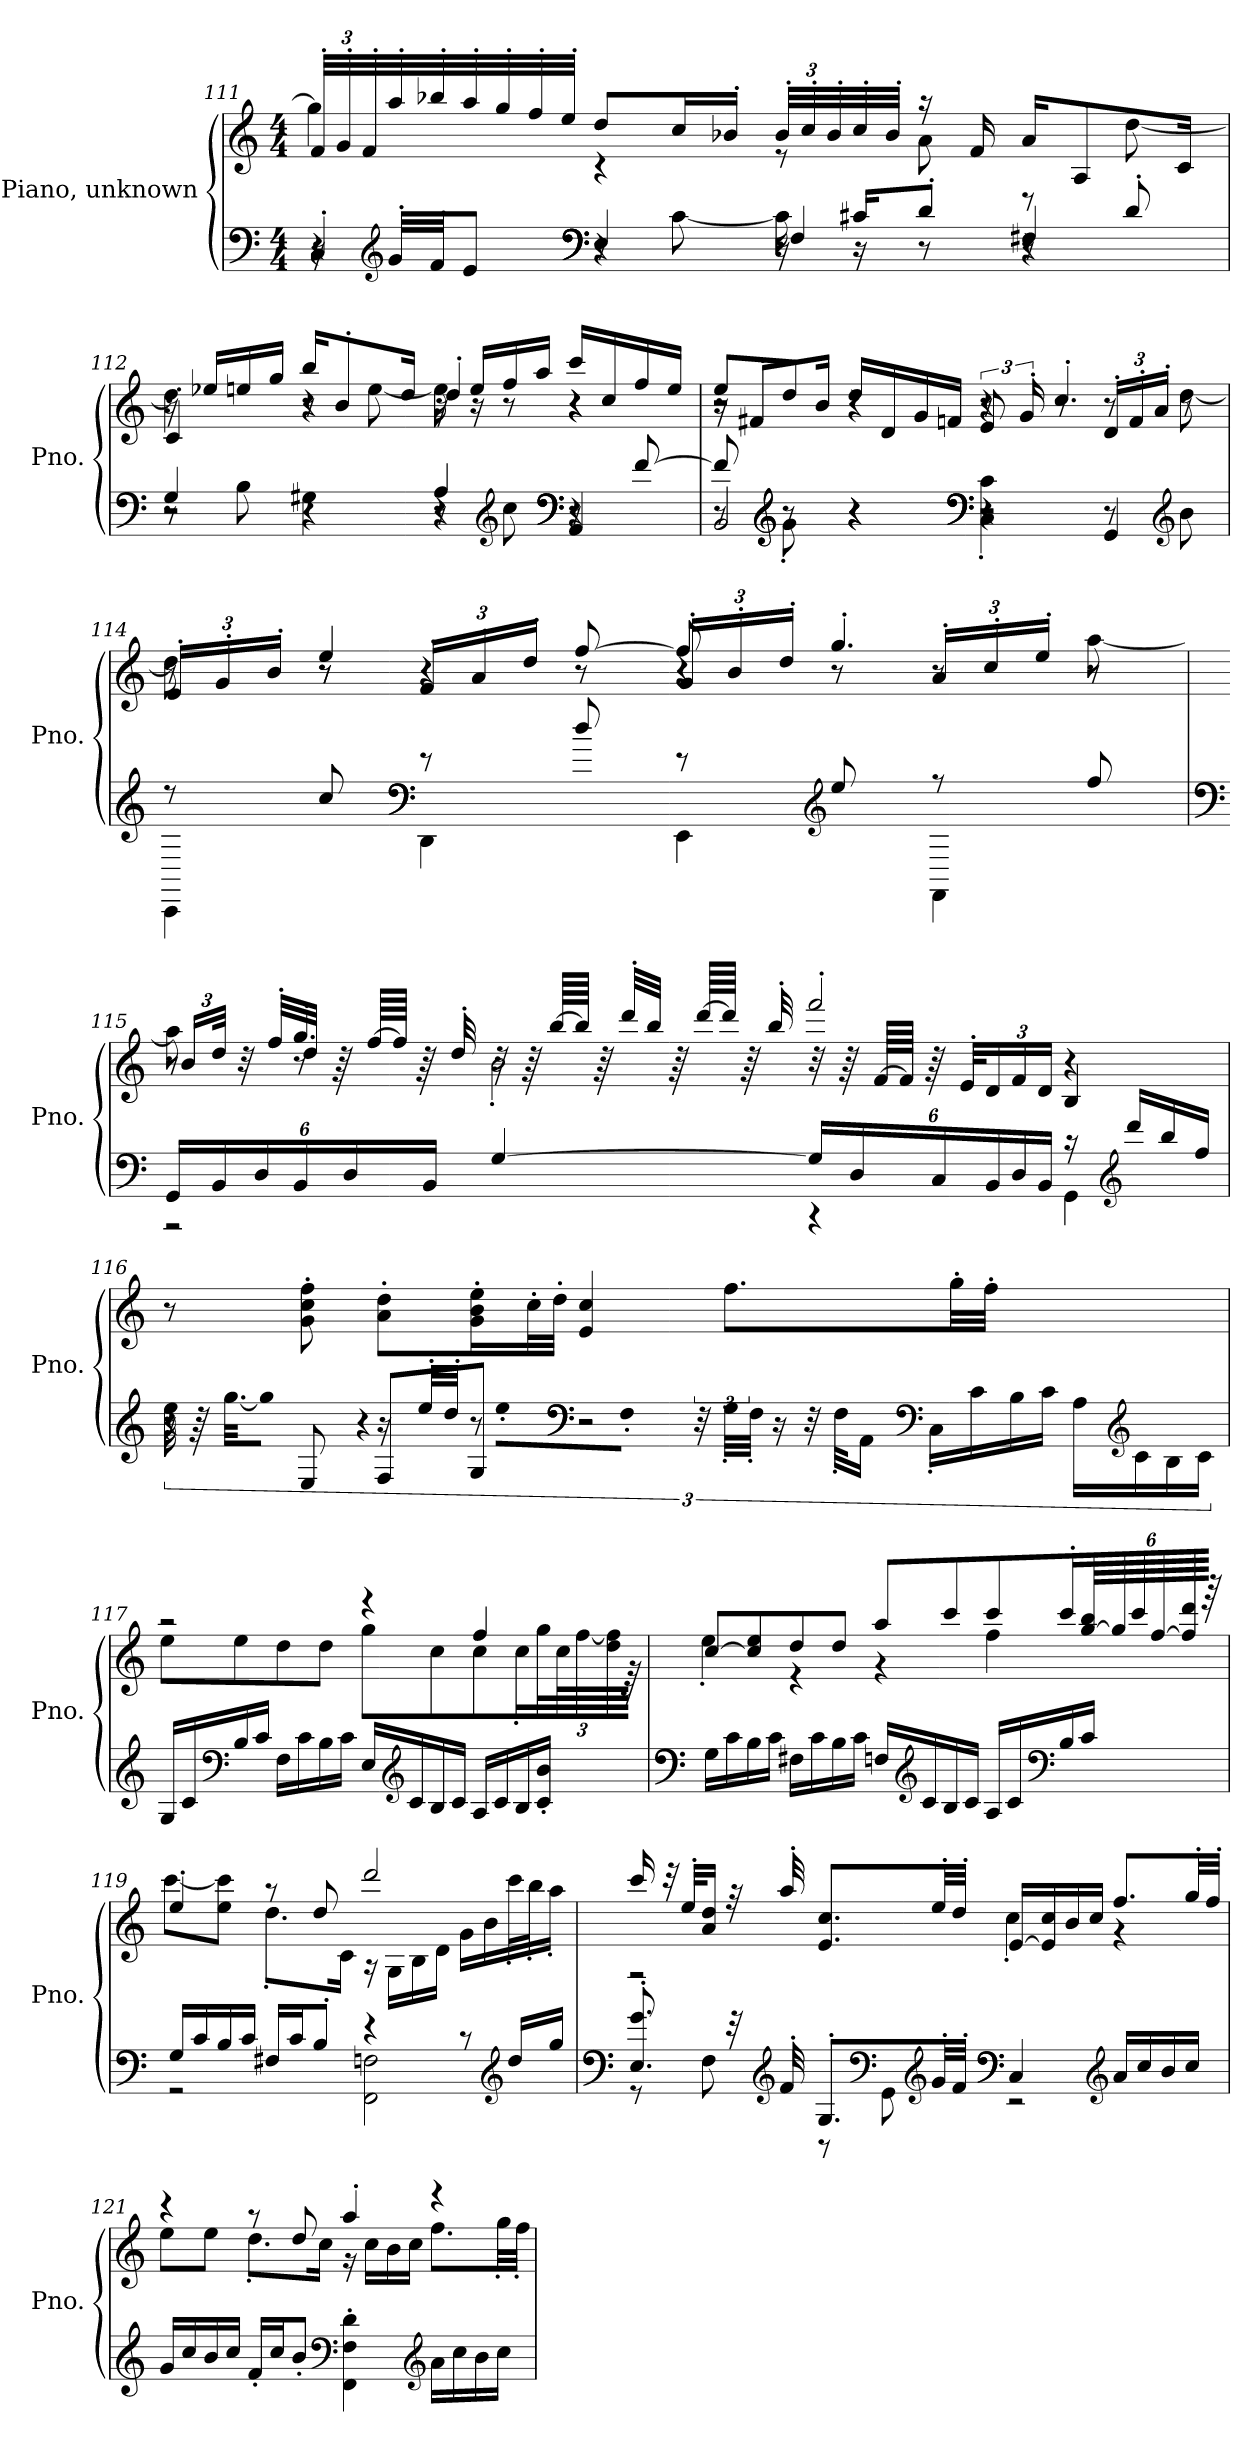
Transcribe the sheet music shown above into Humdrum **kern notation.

**kern	**kern
*part1	*part1
*staff2	*staff1
*I"Piano, unknown	*
*I'Pno.	*
!!LO:PB:g=z
*clefF4	*clefG2
*k[]	*k[]
*M4/4	*M4/4
=111	=111
*^	*
*	*^	*
*	*	*	*Xbrackettup
*	*	*	*^
16r	4r	4C'/	48f'/LLL	4gg\]
.	.	.	48g'/	.
.	.	.	48f'/	.
*clefG2	*	*	*	*
32g'/LLL	.	.	32aa'/	.
32f'/JJ	.	.	32bb-X'/	.
8e/J	.	.	32aa'/	.
.	.	.	32gg'/	.
.	.	.	32ff'/	.
.	.	.	32ee'/JJJ	.
*clefF4	*	*	*	*
4r	8r	4E/	8dd/L	4r
.	[8c\	.	16cc/L	.
.	.	.	16b-X'/JJ	.
16r	16c\]	4F/	48b-'/LLL	8r
.	.	.	48cc'/	.
.	.	.	48b-'/	.
16c#X/KL	16r	.	32cc'/	.
.	.	.	32b-'/JJJ	.
8d'/J	8r	.	16r	8a\
.	.	.	16f/	.
8r	4r	4F#X/	16a/KL	8r
.	.	.	8A'/	.
8d'/	.	.	.	[8dd\
.	.	.	16c/Jk	.
!!LO:LB:g=z
=112	=112	=112	=112	=112
*	*	*	*	*^
2r	8r	4G/	16r	4dd\]	4c'/
.	.	.	16ee-X/LL	.	.
.	8B\	.	16een/	.	.
.	.	.	16gg/JJ	.	.
.	4G#X\	4r	16bb/KL	8r	4r
.	.	.	8b'/	.	.
.	.	.	.	[8ee\	.
.	.	.	16dd/Jk	.	.
4r	8r	4A/	16r	16ee\]	4dd'/
.	.	.	16ee/LL	16r	.
*clefG2	*	*	*	*	*
.	8cc\	.	16ff/	8r	.
.	.	.	16aa/JJ	.	.
*clefF4	*	*	*	*	*
8r	4r	4AA/	16ccc/LL	4r	4r
.	.	.	16cc/	.	.
[8f/	.	.	16ff/	.	.
.	.	.	16ee/JJ	.	.
=113	=113	=113	=113	=113	=113
8f/]	8r	2BB/	8ee/L	2r	16r
.	.	.	.	.	8f#X'/L
*clefG2	*	*	*	*	*
8r	8g'\	.	8dd/J	.	.
.	.	.	.	.	16b/Jk
4r	4r	.	4r	.	16dd/LL
.	.	.	.	.	16d/
.	.	.	.	.	16g/
.	.	.	.	.	16fn/JJ
*clefF4	*	*	*	*	*
*	*	*	*	*	*brackettup
2r	4C\' 4c\'	4r	8e/	4r	12r
.	.	.	.	.	24g'/
.	.	.	4.cc'/	.	8r
*	*	*	*	*	*Xbrackettup
.	8r	4GG/	.	8r	24d'/LL
.	.	.	.	.	24f'/
.	.	.	.	.	24a'/JJ
*clefG2	*	*	*	*	*
.	8b\	.	.	[8dd\	8r
*	*v	*v	*	*	*
!!LO:LB:g=z	!!	!!
=114	=114	=114	=114	=114
8r	4CC\	8r	8dd\]	24e'/LL
.	.	.	.	24g'/
.	.	.	.	24b'/JJ
8cc/	.	4ee/	8r	8r
*clefF4	*	*	*	*
8r	4DD\	.	4r	24f'/LL
.	.	.	.	24a'/
.	.	.	.	24dd'/JJ
8dd/	.	[8ff/	.	8r
8r	4EE\	8ff/]	4r	24g'/LL
.	.	.	.	24b'/
.	.	.	.	24dd'/JJ
*clefG2	*	*	*	*
8ee/	.	4.gg'/	.	8r
8r	4FF\	.	8r	24a'/LL
.	.	.	.	24cc'/
.	.	.	.	24ee'/JJ
8ff/	.	.	[8aa\	8r
!!LO:LB:g=z	!!	!!
=115	=115	=115	=115	=115
*clefF4	*	*	*	*
*Xbrackettup	*	*	*	*
24GG/LL	2r	8r	8aa\]	24b/LL
24BB/	.	.	.	48dd/JJk
.	.	.	.	32r
24D/	.	.	.	.
.	.	.	.	32ff'/LLL
24BB/	.	4.gg'/	8r	32dd/JJJ
.	.	.	.	64r
24D/	.	.	.	.
.	.	.	.	[64ff/LLLL
.	.	.	.	64ff/JJJJ]
.	.	.	.	64r
24BB/JJ	.	.	.	.
.	.	.	.	32dd'/
[4G/	.	.	2b'\	32r
.	.	.	.	64r
.	.	.	.	[64bb/LLLL
.	.	.	.	64bb/JJJJ]
.	.	.	.	64r
.	.	.	.	32ddd'/LLL
.	.	.	.	32bb/JJJ
.	.	.	.	64r
.	.	.	.	[64ddd/LLLL
.	.	.	.	64ddd/JJJJ]
.	.	.	.	64r
.	.	.	.	32bb'/
24G/LL]	4r	2fff'/	.	32r
.	.	.	.	64r
24D/	.	.	.	.
.	.	.	.	[64f/LLLL
.	.	.	.	64f/JJJJ]
.	.	.	.	64r
24C/	.	.	.	.
.	.	.	.	32e'/KLL
24BB/	.	.	.	24d/
24D/	.	.	.	24f/
24BB/JJ	.	.	.	24d/JJ
16r	4GG\	.	4r	4B/
*clefG2	*	*	*	*
16ddd/LL	.	.	.	.
16bb/	.	.	.	.
16ff/JJ	.	.	.	.
*	*	*v	*v	*v
!!LO:LB:g=z
=116	=116	=116
*	*brackettup	*
*	*^	*
8r	48ee\	4r	8r
.	96r	.	.
.	[48.gg\KLL	.	.
.	16gg\JJ]	.	.
8E/	32r	.	8g\' 8cc\' 8ff\'
.	32ee'\KLL	.	.
.	16dd'\JJ	.	.
16r	48r	8F/L	8a\' 8dd\'L
.	48ee'\LLL	.	.
.	48dd'\JJJ	.	.
32ee'/LLL	16r	.	.
32dd'/JJJ	.	.	.
8r	32r	8G/J	16g\' 16b\' 16ee\'L
.	32dd'\KLL	.	.
.	16f\JJ	.	32cc'\L
.	.	.	32dd'\JJJ
*clefF4	*	*	*
2r	16C'\LL	2r	4e/ 4cc/
.	16c\	.	.
.	16B\	.	.
.	16c\JJ	.	.
.	16A\LL	.	8.ff\L
*clefG2	*	*	*
.	16c\	.	.
.	16B\	.	.
.	16c\JJ	.	32gg'\LL
.	.	.	32ff'\JJJ
*v	*v	*v	*
!!LO:LB:g=z
=117	=117
*	*^
16G/LL	2r	8ee\L
16c/	.	.
*clefF4	*	*
16B/	.	8ee\
16c/JJ	.	.
16F\LL	.	8dd\
16c\	.	.
16B\	.	8dd\J
16c\JJ	.	.
16E/LL	4r	8gg\L
*clefG2	*	*
16c/	.	.
16B/	.	8cc\
16c/JJ	.	.
16A/LL	4ff/	8cc\
16c/	.	.
16B/	.	16cc'\L
16c/' 16b/'JJ	.	48gg\L
.	.	96cc\L
*	*	*brackettup
.	.	[96ff\
.	.	96dd\ 96ff\]JJJJ
.	.	96r
!!LO:PB:g=z	!!
=118	=118	=118
*clefF4	*	*
16G\LL	[8cc/L	4ee'\
16c\	.	.
16B\	8cc/] 8ee/	.
16c\JJ	.	.
16F#X\LL	8dd/	4r
16c\	.	.
16B\	8dd/J	.
16c\JJ	.	.
16Fn/LL	8aa/L	4r
*clefG2	*	*
16c/	.	.
16B/	8ccc/	.
16c/JJ	.	.
16A/LL	8ccc/	4ff\
16c/	.	.
*clefF4	*	*
16B/	16ccc'/L	.
*	*Xbrackettup	*
16c/JJ	[96gg/ 96bb/LL	.
.	96gg/]	.
.	96ccc/	.
*	*brackettup	*
.	[96ff/	.
.	96ff/] 96ddd/JJJJ	.
.	96r	.
!!LO:LB:g=z	!!
=119	=119	=119
*^	*	*
16G/LL	2r	4ee'/	[8ccc\L
16c/	.	.	.
16B/	.	.	8ee\ 8ccc\]J
16c/JJ	.	.	.
16F#X/LL	.	8r	8.dd'\L
16c/J	.	.	.
8B'/J	.	8dd/	.
.	.	.	16c\Jk
4r	2FF\ 2Fn\	2ddd/	16r
.	.	.	16G\LL
.	.	.	16B\
.	.	.	16d\JJ
8r	.	.	16g\LL
.	.	.	16b\
*clefG2	*	*	*
16dd/LL	.	.	32ccc'\L
.	.	.	32bb'\J
16gg/JJ	.	.	16aa'\JJ
!!LO:LB:g=z	!!
=120	=120	=120	=120
*clefF4	*	*	*
8.E/' 8.g/'	8r	16ccc/	2r
.	.	32r	.
.	.	32ee'/KLL	.
.	8F\	16a/ 16dd/JJ	.
32r	.	32r	.
*clefG2	*	*	*
32f'/	.	32aa'/	.
8.G'/L	8r	8.e/ 8.cc/L	.
*clefF4	*	*	*
.	8GG\	.	.
*clefG2	*	*	*
32g'/LL	.	32ee'/LL	.
32f'/JJJ	.	32dd'/JJJ	.
*clefF4	*	*	*
4C/	2r	[16e/LL	4cc'\
.	.	16e/] 16cc/	.
.	.	16b/	.
.	.	16cc/JJ	.
*clefG2	*	*	*
16a/LL	.	8.ff/L	4r
16cc/	.	.	.
16b/	.	.	.
16cc/JJ	.	32gg'/LL	.
.	.	32ff'/JJJ	.
*v	*v	*	*
!!LO:LB:g=z	!!
=121	=121	=121
16g/LL	4r	8ee\L
16cc/	.	.
16b/	.	8ee\J
16cc/JJ	.	.
16f'/LL	8r	8.dd'\L
16cc/J	.	.
8b'/J	8dd/	.
.	.	16cc\Jk
*clefF4	*	*
4FF\' 4F\' 4d\'	4aa'/	16r
.	.	16cc\LL
.	.	16b\
.	.	16cc\JJ
*clefG2	*	*
16a\LL	4r	8.ff\L
16cc\	.	.
16b\	.	.
16cc\JJ	.	32gg'\LL
.	.	32ff'\JJJ
*	*v	*v
=	=
*-	*-
